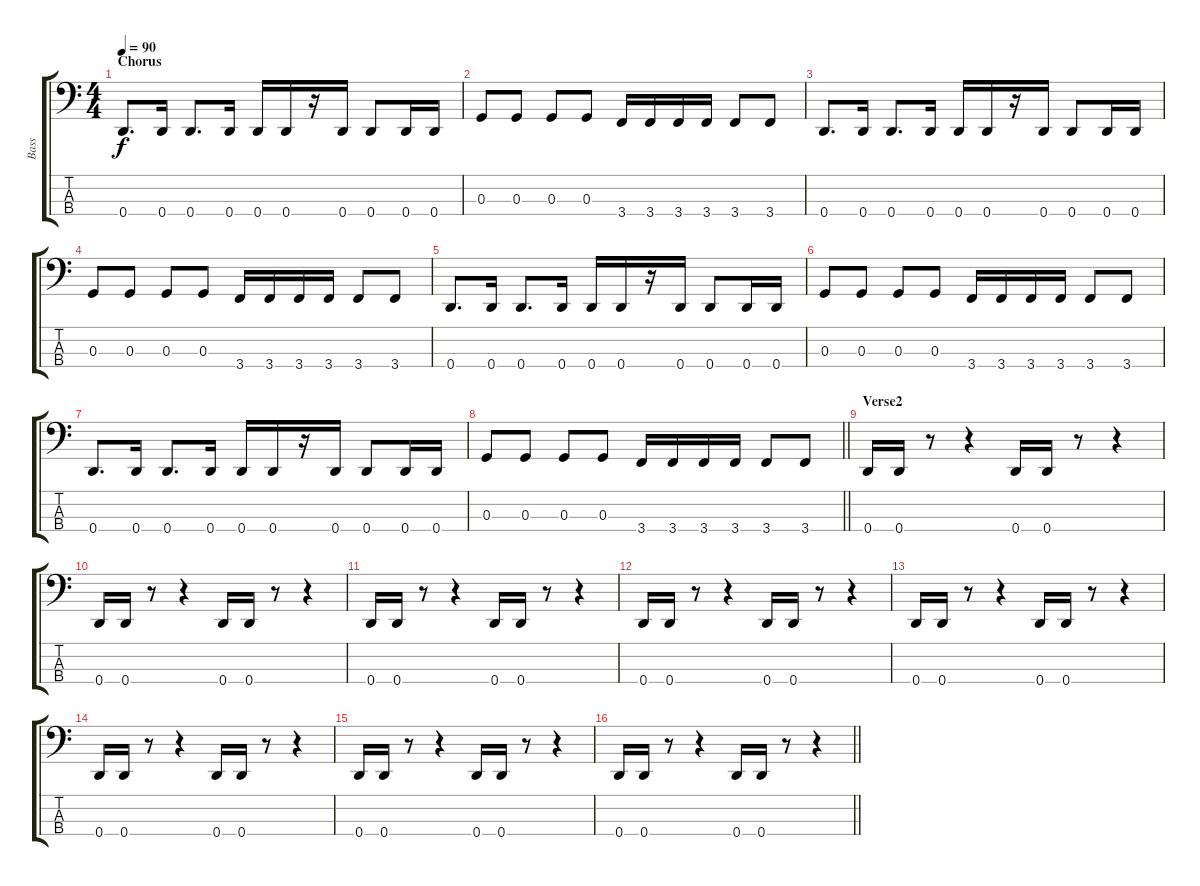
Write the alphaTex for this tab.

\track ("Bass" "Bass") {instrument electricbassfinger}
\staff {score tabs}
\tuning (F2 C2 G1 D1) {hide}
\ts (4 4)
\section ("" "Chorus")
\tempo 90
\clef f4
\ks c
0.4.8{d dy f} 0.4.16 0.4.8{d} 0.4.16 0.4.16 0.4.16 r.16 0.4.16 0.4.8 0.4.16 0.4.16 |
0.3.8 0.3.8 0.3.8 0.3.8 3.4.16 3.4.16 3.4.16 3.4.16 3.4.8 3.4.8 |
0.4.8{d} 0.4.16 0.4.8{d} 0.4.16 0.4.16 0.4.16 r.16 0.4.16 0.4.8 0.4.16 0.4.16 |
0.3.8 0.3.8 0.3.8 0.3.8 3.4.16 3.4.16 3.4.16 3.4.16 3.4.8 3.4.8 |
0.4.8{d} 0.4.16 0.4.8{d} 0.4.16 0.4.16 0.4.16 r.16 0.4.16 0.4.8 0.4.16 0.4.16 |
0.3.8 0.3.8 0.3.8 0.3.8 3.4.16 3.4.16 3.4.16 3.4.16 3.4.8 3.4.8 |
0.4.8{d} 0.4.16 0.4.8{d} 0.4.16 0.4.16 0.4.16 r.16 0.4.16 0.4.8 0.4.16 0.4.16 |
\barLineRight lightlight
0.3.8 0.3.8 0.3.8 0.3.8 3.4.16 3.4.16 3.4.16 3.4.16 3.4.8 3.4.8 |
\section ("" "Verse2")
0.4.16 0.4.16 r.8 r.4 0.4.16 0.4.16 r.8 r.4 |
0.4.16 0.4.16 r.8 r.4 0.4.16 0.4.16 r.8 r.4 |
0.4.16 0.4.16 r.8 r.4 0.4.16 0.4.16 r.8 r.4 |
0.4.16 0.4.16 r.8 r.4 0.4.16 0.4.16 r.8 r.4 |
0.4.16 0.4.16 r.8 r.4 0.4.16 0.4.16 r.8 r.4 |
0.4.16 0.4.16 r.8 r.4 0.4.16 0.4.16 r.8 r.4 |
0.4.16 0.4.16 r.8 r.4 0.4.16 0.4.16 r.8 r.4 |
\barLineRight lightlight
0.4.16 0.4.16 r.8 r.4 0.4.16 0.4.16 r.8 r.4
